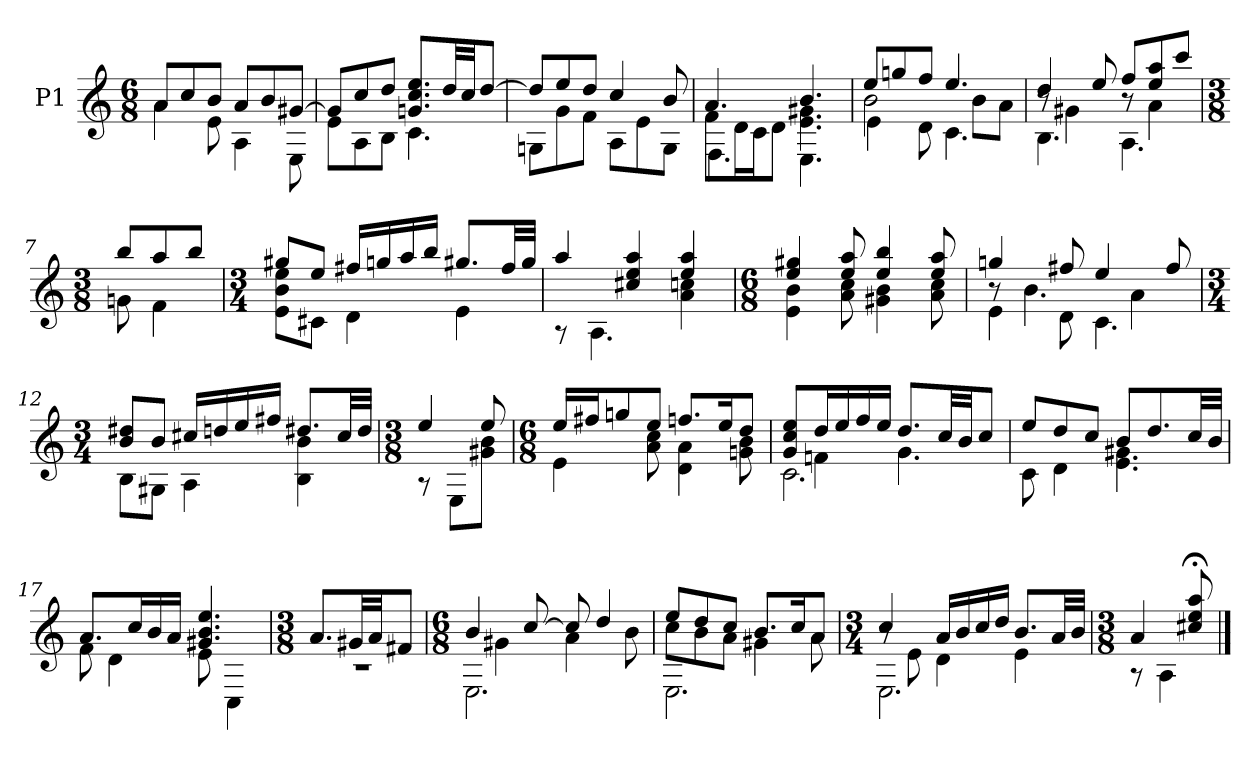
**kern
*part1
*staff1
*I"P1
!!LO:PB:g=z
*clefG2
*ITrd7c12
*k[]
*C:
*M6/8
*MM60
=1
*^
8Ai/L	4Ai\
8ci/	.
8Bi/J	8Ei\
8Ai/L	4AAi\
8Bi/	.
[>8G#Xi/J	8EEi\
=2	=2
8G#i/L]	8Ei\L
8ci/	8AAi\
8di/J	8BBi\J
8.Gni/ 8.ci 8.eiL	4.Ci\
32di/LL	.
32ci/JJ	.
[>8di/J	.
=3	=3
8di/L]	8GGni\L
8ei/	8Gi\
8di/J	8Fi\J
4ci/	8AAi\L
.	8Ei\
8Bi/	8GGi\J
!!LO:LB:g=z	!!
=4	=4
*	*^
4.Ai/	8Fi\L	4.FFi\
.	16Di\L	.
.	16Ci\J	.
.	8Di\J	.
4.Bi/	4.Ei\ 4.G#Xi	4.EEi\
=5	=5	=5
8ei/L	2Bi\	4Ei\
8gni/	.	.
8fi/J	.	8Di\
4.ei/	.	4.Ci\
.	8Bi\L	.
.	8Ai\J	.
=6	=6	=6
4di/	8r	4.BBi\
.	4G#Xi\	.
8ei/	.	.
8fi/L	8r	4.AAi\
8ei/ 8ai	4Ai\	.
8cci/J	.	.
*v	*v	*v
=7
*M3/8
*^
8bi/L	8Gni\
8ai/	4Fi\
8bi/J	.
!!LO:LB:g=z	!!
=8	=8
*M3/4	*
8g#Xi/L	8Ei\ 8Bi 8eiL
8ei/J	8C#Xi\J
16f#Xi/LL	4Di\
16gni/	.
16ai/	.
16bi/JJ	.
8.g#Xi/L	4Ei\
32f#i/LL	.
32g#i/JJJ	.
=9	=9
4ai/	8r
.	4.AAi\
4c#Xi/ 4ei 4ai	.
4ei/ 4ai	4Ai\ 4cni
=10	=10
*M6/8	*
4ei/ 4g#Xi	4Ei\ 4Bi
8ei/ 8ai	8Ai\ 8ci
4ei/ 4bi	4G#Xi\ 4Bi
8ei/ 8ai	8Ai\ 8ci
!!LO:LB:g=z	!!
=11	=11
*	*^
4gni/	8r	4Ei\
.	4.Bi\	.
8f#Xi/	.	8Di\
4ei/	.	4.Ci\
.	4Ai\	.
8f#i/	.	.
*v	*v	*v
=12
*M3/4
*^
8Bi/ 8d#XiL	8BBi\L
8Bi/J	8GG#Xi\J
16c#Xi/LL	4AAi\
16dni/	.
16ei/	.
16f#Xi/JJ	.
8.d#Xi/L	4BBi\ 4Bi
32c#i/LL	.
32d#i/JJJ	.
=13	=13
*M3/8	*
4ei/	8r
.	8EEi\L
8ei/	8G#Xi\ 8BiJ
=14	=14
*M6/8	*
16ei/LL	4Ei\
16f#Xi/J	.
8gni/	.
8ei/J	8Ai\ 8ci
8.fni/L	4Di\ 4Ai
16ei/k	.
8di/J	8Gni\ 8Bi
!!LO:LB:g=z	!!
=15	=15
*	*^
8Gi/ 8ci 8eiL	8ryy	2.Ci\
16di/L	4Fni\	.
16ei/	.	.
16fi/	.	.
16ei/JJ	.	.
8.di/L	4.Gi\	.
32ci/LL	.	.
32Bi/JJ	.	.
8ci/J	.	.
*	*v	*v
=16	=16
8ei/L	8Ci\
8di/	4Di\
8ci/J	.
8Bi/L	4.Ei\ 4.G#Xi
8.di/	.
32ci/LL	.
32Bi/JJJ	.
=17	=17
8.Ai/L	8Fi\
.	4Di\
16ci/L	.
16Bi/	.
16Ai/JJ	.
4.G#Xi/ 4.Bi 4.ei	8Ei\
.	4CCi\
=18	=18
*M3/8	*
8.Ai/L	4.r
32G#Xi/LL	.
32Ai/JJ	.
8F#Xi/J	.
*v	*v
!!LO:LB:g=z
=19
*M6/8
*^
*	*^
4Bi/	8ryy	2.EEi\
.	4G#Xi\	.
[>8ci/	.	.
8ci/]	4Ai\	.
4di/	.	.
.	8Bi\	.
=20	=20	=20
8ei/L	8ci\L	2.EEi\
8di/	8Bi\	.
8ci/J	8Ai\J	.
8.Bi/L	4G#Xi\	.
16ci/k	.	.
8Ai/J	8Ai\	.
=21	=21	=21
*M3/4	*	*
4ci/	8r	2.EEi\
.	8Ei\	.
16Ai/LL	4Di\	.
16Bi/	.	.
16ci/	.	.
16di/JJ	.	.
8.Bi/L	4Ei\	.
32Ai/LL	.	.
32Bi/JJJ	.	.
*v	*v	*v
=22
*M3/8
*^
4Ai/	8r
.	4AAi\
8c#Xi/; 8ei; 8ai;	.
*v	*v
==
*-
